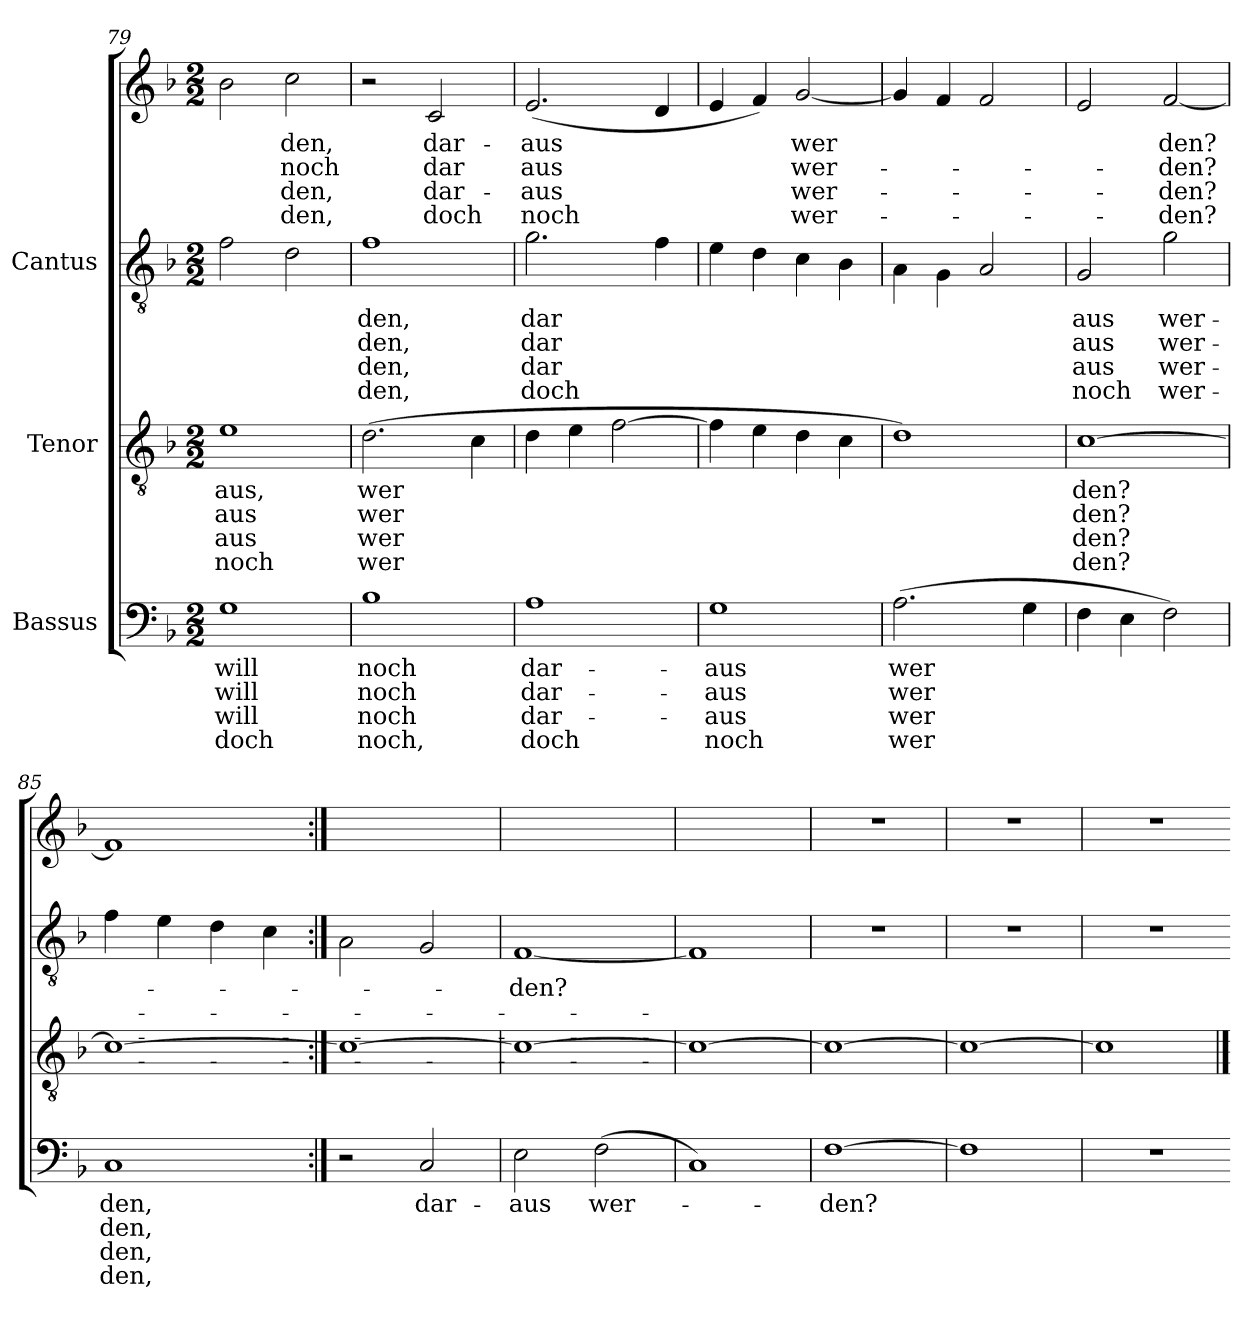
**kern	**text	**text	**text	**text	**kern	**text	**text	**text	**text	**kern	**text	**text	**text	**text	**kern	**text	**text	**text	**text
*part3	*part3	*part3	*part3	*part3	*part2	*part2	*part2	*part2	*part2	*part1	*part1	*part1	*part1	*part1	*part1	*part1	*part1	*part1	*part1
*staff4	*staff4	*staff4	*staff4	*staff4	*staff3	*staff3	*staff3	*staff3	*staff3	*staff2	*staff2	*staff2	*staff2	*staff2	*staff1	*staff1	*staff1	*staff1	*staff1
*I"Bassus	*	*	*	*	*I"Tenor	*	*	*	*	*I"Cantus	*	*	*	*	*	*	*	*	*
!!LO:LB:g=z
*clefF4	*	*	*	*	*clefGv2	*	*	*	*	*clefGv2	*	*	*	*	*clefG2	*	*	*	*
*k[b-]	*	*	*	*	*k[b-]	*	*	*	*	*k[b-]	*	*	*	*	*k[b-]	*	*	*	*
*F:	*	*	*	*	*F:	*	*	*	*	*F:	*	*	*	*	*F:	*	*	*	*
*M2/2	*	*	*	*	*M2/2	*	*	*	*	*M2/2	*	*	*	*	*M2/2	*	*	*	*
=79	=79	=79	=79	=79	=79	=79	=79	=79	=79	=79	=79	=79	=79	=79	=79	=79	=79	=79	=79
!	!LO:LY:b:cj	!LO:LY:b:cj	!LO:LY:b:cj	!LO:LY:b:cj	!	!LO:LY:b:cj	!LO:LY:b:cj	!LO:LY:b:cj	!LO:LY:b:cj	!	!	!	!	!	!	!LO:LY:b:cj	!LO:LY:b:cj	!LO:LY:b:cj	!LO:LY:b:cj
1G	will	will	will	doch	1e	aus,	aus	aus	noch	2f\	.	.	.	.	2b-\	-	.	.	.
!	!	!	!	!	!	!	!	!	!	!	!	!	!	!	!	!LO:LY:b:cj	!LO:LY:b:cj	!LO:LY:b:cj	!LO:LY:b:cj
.	.	.	.	.	.	.	.	.	.	2d\	.	.	.	.	2cc\	den,	noch	den,	den,
!!LO:PB:g=z
=80	=80	=80	=80	=80	=80	=80	=80	=80	=80	=80	=80	=80	=80	=80	=80	=80	=80	=80	=80
!	!LO:LY:b:cj	!LO:LY:b:cj	!LO:LY:b:cj	!LO:LY:b:cj	!	!LO:LY:b:cj	!LO:LY:b:cj	!LO:LY:b:cj	!LO:LY:b:cj	!	!LO:LY:b:cj	!LO:LY:b:cj	!LO:LY:b:cj	!LO:LY:b:cj	!	!	!	!	!
1B-	noch	noch	noch	noch,	(>2.d\	wer-	-wer-	-wer-	-wer-	1f	den,	den,	den,	den,	2r	.	.	.	.
!	!	!	!	!	!	!	!	!	!	!	!	!	!	!	!	!LO:LY:b:cj	!LO:LY:b:cj	!LO:LY:b:cj	!LO:LY:b:cj
.	.	.	.	.	.	.	.	.	.	.	.	.	.	.	2c/	dar-	-dar	dar-	-doch
!	!	!	!	!	!	!LO:LY:b:cj	!LO:LY:b:cj	!LO:LY:b:cj	!LO:LY:b:cj	!	!	!	!	!	!	!	!	!	!
.	.	.	.	.	4c\	--	--	--	--	.	.	.	.	.	.	.	.	.	.
!!LO:LB:g=z
=81	=81	=81	=81	=81	=81	=81	=81	=81	=81	=81	=81	=81	=81	=81	=81	=81	=81	=81	=81
!	!LO:LY:b:cj	!LO:LY:b:cj	!LO:LY:b:cj	!LO:LY:b:cj	!	!	!	!	!	!	!LO:LY:b:cj	!LO:LY:b:cj	!LO:LY:b:cj	!LO:LY:b:cj	!	!LO:LY:b:cj	!LO:LY:b:cj	!LO:LY:b:cj	!LO:LY:b:cj
1A	dar-	-dar-	-dar-	-doch	4d\	.	.	.	.	2.g\	dar-	-dar-	-dar-	-doch	(<2.e/	aus	aus	aus	noch
.	.	.	.	.	4e\	.	.	.	.	.	.	.	.	.	.	.	.	.	.
.	.	.	.	.	[>2f\	.	.	.	.	.	.	.	.	.	.	.	.	.	.
!	!	!	!	!	!	!	!	!	!	!	!LO:LY:b:cj	!LO:LY:b:cj	!LO:LY:b:cj	!LO:LY:b:cj	!	!LO:LY:b:cj	!LO:LY:b:cj	!LO:LY:b:cj	!LO:LY:b:cj
.	.	.	.	.	.	.	.	.	.	4f\	-	--	--	-	4d/	.	.	.	.
!!LO:PB:g=z
=82	=82	=82	=82	=82	=82	=82	=82	=82	=82	=82	=82	=82	=82	=82	=82	=82	=82	=82	=82
!	!LO:LY:b:cj	!LO:LY:b:cj	!LO:LY:b:cj	!LO:LY:b:cj	!	!	!	!	!	!	!	!	!	!	!	!LO:LY:b:cj	!LO:LY:b:cj	!LO:LY:b:cj	!LO:LY:b:cj
1G	aus	aus	aus	noch	4f\]	.	.	.	.	4e\	.	.	.	.	4e/	.	.	.	.
!	!	!	!	!	!	!	!	!	!	!	!	!	!	!	!	!LO:LY:b:cj	!LO:LY:b:cj	!LO:LY:b:cj	!LO:LY:b:cj
.	.	.	.	.	4e\	.	.	.	.	4d\	.	.	.	.	4f/)	.	.	.	.
!	!	!	!	!	!	!	!	!	!	!	!	!	!	!	!	!LO:LY:b:cj	!LO:LY:b:cj	!LO:LY:b:cj	!LO:LY:b:cj
.	.	.	.	.	4d\	.	.	.	.	4c\	.	.	.	.	[<2g/	wer-	-wer-	-wer-	-wer-
.	.	.	.	.	4c\	.	.	.	.	4B-\	.	.	.	.	.	.	.	.	.
!!LO:LB:g=z
=83	=83	=83	=83	=83	=83	=83	=83	=83	=83	=83	=83	=83	=83	=83	=83	=83	=83	=83	=83
!	!LO:LY:b:cj	!LO:LY:b:cj	!LO:LY:b:cj	!LO:LY:b:cj	!	!	!	!	!	!	!	!	!	!	!	!	!	!	!
(>2.A\	wer-	-wer-	-wer-	-wer-	1d)	.	.	.	.	4A\	.	.	.	.	4g/]	.	.	.	.
.	.	.	.	.	.	.	.	.	.	4G\	.	.	.	.	4f/	.	.	.	.
.	.	.	.	.	.	.	.	.	.	2A/	.	.	.	.	2f/	.	.	.	.
!	!LO:LY:b:cj	!LO:LY:b:cj	!LO:LY:b:cj	!LO:LY:b:cj	!	!	!	!	!	!	!	!	!	!	!	!	!	!	!
4G\	--	--	--	--	.	.	.	.	.	.	.	.	.	.	.	.	.	.	.
!!LO:PB:g=z
=84	=84	=84	=84	=84	=84	=84	=84	=84	=84	=84	=84	=84	=84	=84	=84	=84	=84	=84	=84
!	!	!	!	!	!	!LO:LY:b:cj	!LO:LY:b:cj	!LO:LY:b:cj	!LO:LY:b:cj	!	!LO:LY:b:cj	!LO:LY:b:cj	!LO:LY:b:cj	!LO:LY:b:cj	!	!LO:LY:b:cj	!LO:LY:b:cj	!LO:LY:b:cj	!LO:LY:b:cj
4F\	.	.	.	.	[>1c	-den?	den?	den?	den?	2G/	aus	aus	aus	noch	2e/	-	.	.	.
4E\	.	.	.	.	.	.	.	.	.	.	.	.	.	.	.	.	.	.	.
!	!	!	!	!	!	!	!	!	!	!	!LO:LY:b:cj	!LO:LY:b:cj	!LO:LY:b:cj	!LO:LY:b:cj	!	!LO:LY:b:cj	!LO:LY:b:cj	!LO:LY:b:cj	!LO:LY:b:cj
2F\)	.	.	.	.	.	.	.	.	.	2g\	wer-	-wer-	-wer-	-wer-	[<2f/	den?	den?	den?	den?
=85	=85	=85	=85	=85	=85	=85	=85	=85	=85	=85	=85	=85	=85	=85	=85	=85	=85	=85	=85
!	!LO:LY:b:cj	!LO:LY:b:cj	!LO:LY:b:cj	!LO:LY:b:cj	!	!	!	!	!	!	!	!	!	!	!	!	!	!	!
1C	-den,	den,	den,	den,	1c_>	.	.	.	.	4f\	.	.	.	.	1f]	.	.	.	.
.	.	.	.	.	.	.	.	.	.	4e\	.	.	.	.	.	.	.	.	.
.	.	.	.	.	.	.	.	.	.	4d\	.	.	.	.	.	.	.	.	.
.	.	.	.	.	.	.	.	.	.	4c\	.	.	.	.	.	.	.	.	.
=86:|!	=86:|!	=86:|!	=86:|!	=86:|!	=86:|!	=86:|!	=86:|!	=86:|!	=86:|!	=86:|!	=86:|!	=86:|!	=86:|!	=86:|!	=86:|!	=86:|!	=86:|!	=86:|!	=86:|!
2r	.	.	.	.	1c_>	.	.	.	.	2A\	.	.	.	.	1ryy	.	.	.	.
!	!LO:LY:b:cj	!	!	!	!	!	!	!	!	!	!	!	!	!	!	!	!	!	!
2C/	dar-	.	.	.	.	.	.	.	.	2G/	.	.	.	.	.	.	.	.	.
=87	=87	=87	=87	=87	=87	=87	=87	=87	=87	=87	=87	=87	=87	=87	=87	=87	=87	=87	=87
!	!LO:LY:b:cj	!	!	!	!	!	!	!	!	!	!LO:LY:b:cj	!	!	!	!	!	!	!	!
2E\	-aus	.	.	.	1c_>	.	.	.	.	[<1F	-den?	.	.	.	1ryy	.	.	.	.
!	!LO:LY:b:cj	!	!	!	!	!	!	!	!	!	!	!	!	!	!	!	!	!	!
(>2F\	wer-	.	.	.	.	.	.	.	.	.	.	.	.	.	.	.	.	.	.
=88	=88	=88	=88	=88	=88	=88	=88	=88	=88	=88	=88	=88	=88	=88	=88	=88	=88	=88	=88
1C)	.	.	.	.	1c_>	.	.	.	.	1F]	.	.	.	.	1ryy	.	.	.	.
=89	=89	=89	=89	=89	=89	=89	=89	=89	=89	=89	=89	=89	=89	=89	=89	=89	=89	=89	=89
!	!LO:LY:b:cj	!	!	!	!	!	!	!	!	!	!	!	!	!	!	!	!	!	!
[>1F	-den?	.	.	.	1c_>	.	.	.	.	1r	.	.	.	.	1r	.	.	.	.
=90	=90	=90	=90	=90	=90	=90	=90	=90	=90	=90	=90	=90	=90	=90	=90	=90	=90	=90	=90
1F]	.	.	.	.	1c_>	.	.	.	.	1r	.	.	.	.	1r	.	.	.	.
=91	=91	=91	=91	=91	=91	=91	=91	=91	=91	=91	=91	=91	=91	=91	=91	=91	=91	=91	=91
1r	.	.	.	.	1c]	.	.	.	.	1r	.	.	.	.	1r	.	.	.	.
=	==	==	==	==	==	==	==	==	==	==	==	==	==	==	==	==	==	==	==
*-	*-	*-	*-	*-	*-	*-	*-	*-	*-	*-	*-	*-	*-	*-	*-	*-	*-	*-	*-
